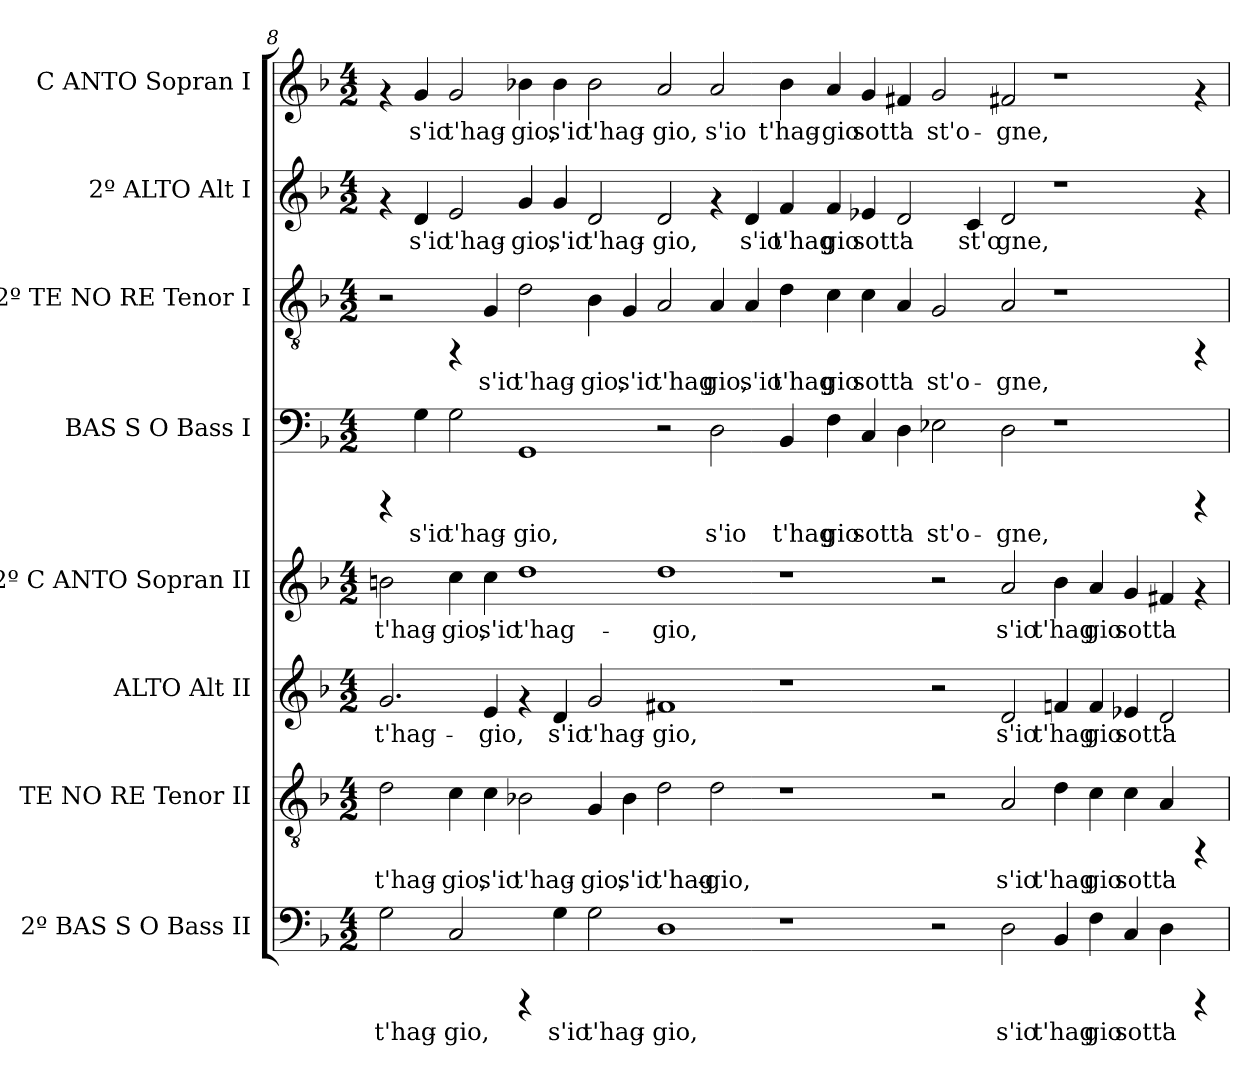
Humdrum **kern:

**kern	**text	**kern	**text	**kern	**text	**kern	**text	**kern	**text	**kern	**text	**kern	**text	**kern	**text
*part8	*part8	*part7	*part7	*part6	*part6	*part5	*part5	*part4	*part4	*part3	*part3	*part2	*part2	*part1	*part1
*staff8	*staff8	*staff7	*staff7	*staff6	*staff6	*staff5	*staff5	*staff4	*staff4	*staff3	*staff3	*staff2	*staff2	*staff1	*staff1
*I"2º BAS S O  Bass II	*	*I"TE NO RE  Tenor II	*	*I"ALTO  Alt II	*	*I"2º C ANTO  Sopran II	*	*I"BAS S O  Bass I	*	*I"2º TE NO RE  Tenor I	*	*I"2º ALTO  Alt I	*	*I"C ANTO  Sopran I	*
*I'B.II	*	*I'T.II	*	*I'A.II	*	*I'S.II	*	*I'B.I	*	*I'T.I	*	*I'A.I	*	*I'S.I	*
!!LO:PB:g=z
*clefF4	*	*clefGv2	*	*clefG2	*	*clefG2	*	*clefF4	*	*clefGv2	*	*clefG2	*	*clefG2	*
*k[b-]	*	*k[b-]	*	*k[b-]	*	*k[b-]	*	*k[b-]	*	*k[b-]	*	*k[b-]	*	*k[b-]	*
*F:	*	*F:	*	*F:	*	*F:	*	*F:	*	*F:	*	*F:	*	*F:	*
*M4/2	*	*M4/2	*	*M4/2	*	*M4/2	*	*M4/2	*	*M4/2	*	*M4/2	*	*M4/2	*
=8	=8	=8	=8	=8	=8	=8	=8	=8	=8	=8	=8	=8	=8	=8	=8
!	!LO:LY:b:cj	!	!LO:LY:b:cj	!	!LO:LY:b:cj	!	!LO:LY:b:cj	!	!	!	!	!	!	!	!
2G\	t'hag-	2d\	t'hag-	2.g/	t'hag-	2bn\	t'hag-	4rCCC	.	2r	.	4rf	.	4rf	.
!	!	!	!	!	!	!	!	!	!LO:LY:b:cj	!	!	!	!LO:LY:b:cj	!	!LO:LY:b:cj
.	.	.	.	.	.	.	.	4G\	s'io	.	.	4d/	s'io	4g/	s'io
!	!LO:LY:b:cj	!	!LO:LY:b:cj	!	!	!	!LO:LY:b:cj	!	!LO:LY:b:cj	!	!	!	!LO:LY:b:cj	!	!LO:LY:b:cj
2C/	-gio,	4c\	-gio,	.	.	4cc\	-gio,	2G\	t'hag-	4rFF	.	2e/	t'hag-	2g/	t'hag-
!	!	!	!LO:LY:b:cj	!	!LO:LY:b:cj	!	!LO:LY:b:cj	!	!	!	!LO:LY:b:cj	!	!	!	!
.	.	4c\	s'io	4e/	-gio,	4cc\	s'io	.	.	4G/	s'io	.	.	.	.
!	!	!	!LO:LY:b:cj	!	!	!	!LO:LY:b:cj	!	!LO:LY:b:cj	!	!LO:LY:b:cj	!	!LO:LY:b:cj	!	!LO:LY:b:cj
4rCCC	.	2B-X\	t'hag-	4rf	.	1dd	t'hag-	1GG	-gio,	2d\	t'hag-	4g/	-gio,	4b-X\	-gio,
!	!LO:LY:b:cj	!	!	!	!LO:LY:b:cj	!	!	!	!	!	!	!	!LO:LY:b:cj	!	!LO:LY:b:cj
4G\	s'io	.	.	4d/	s'io	.	.	.	.	.	.	4g/	s'io	4b-\	s'io
!	!LO:LY:b:cj	!	!LO:LY:b:cj	!	!LO:LY:b:cj	!	!	!	!	!	!LO:LY:b:cj	!	!LO:LY:b:cj	!	!LO:LY:b:cj
2G\	t'hag-	4G/	-gio,	2g/	t'hag-	.	.	.	.	4B-\	-gio,	2d/	t'hag-	2b-\	t'hag-
!	!	!	!LO:LY:b:cj	!	!	!	!	!	!	!	!LO:LY:b:cj	!	!	!	!
.	.	4B-\	s'io	.	.	.	.	.	.	4G/	s'io	.	.	.	.
!	!LO:LY:b:cj	!	!LO:LY:b:cj	!	!LO:LY:b:cj	!	!LO:LY:b:cj	!	!	!	!LO:LY:b:cj	!	!LO:LY:b:cj	!	!LO:LY:b:cj
1D	-gio,	2d\	t'hag-	1f#X	-gio,	1dd	-gio,	2r	.	2A/	t'hag-	2d/	-gio,	2a/	-gio,
!	!	!	!LO:LY:b:cj	!	!	!	!	!	!LO:LY:b:cj	!	!LO:LY:b:cj	!	!	!	!LO:LY:b:cj
.	.	2d\	-gio,	.	.	.	.	2D\	s'io	4A/	-gio,	4rf	.	2a/	s'io
!	!	!	!	!	!	!	!	!	!	!	!LO:LY:b:cj	!	!LO:LY:b:cj	!	!
.	.	.	.	.	.	.	.	.	.	4A/	s'io	4d/	s'io	.	.
!	!	!	!	!	!	!	!	!	!LO:LY:b:cj	!	!LO:LY:b:cj	!	!LO:LY:b:cj	!	!LO:LY:b:cj
1r	.	1r	.	1r	.	1r	.	4BB-/	t'hag-	4d\	t'hag-	4f/	t'hag-	4b-\	t'hag-
!	!	!	!	!	!	!	!	!	!LO:LY:b:cj	!	!LO:LY:b:cj	!	!LO:LY:b:cj	!	!LO:LY:b:cj
.	.	.	.	.	.	.	.	4F\	-gio	4c\	-gio	4f/	-gio	4a/	-gio
!	!	!	!	!	!	!	!	!	!LO:LY:b:cj	!	!LO:LY:b:cj	!	!LO:LY:b:cj	!	!LO:LY:b:cj
.	.	.	.	.	.	.	.	4C/	sott'	4c\	sott'	4e-X/	sott'	4g/	sott'
!	!	!	!	!	!	!	!	!	!LO:LY:b:cj	!	!LO:LY:b:cj	!	!LO:LY:b:cj	!	!LO:LY:b:cj
.	.	.	.	.	.	.	.	4D\	a	4A/	a	2d/	a	4f#X/	a
!	!	!	!	!	!	!	!	!	!LO:LY:b:cj	!	!LO:LY:b:cj	!	!	!	!LO:LY:b:cj
2r	.	2r	.	2r	.	2r	.	2E-X\	st'o-	2G/	st'o-	.	.	2g/	st'o-
!	!	!	!	!	!	!	!	!	!	!	!	!	!LO:LY:b:cj	!	!
.	.	.	.	.	.	.	.	.	.	.	.	4c/	st'o-	.	.
!	!LO:LY:b:cj	!	!LO:LY:b:cj	!	!LO:LY:b:cj	!	!LO:LY:b:cj	!	!LO:LY:b:cj	!	!LO:LY:b:cj	!	!LO:LY:b:cj	!	!LO:LY:b:cj
2D\	s'io	2A/	s'io	2d/	s'io	2a/	s'io	2D\	-gne,	2A/	-gne,	2d/	-gne,	2f#X/	-gne,
!	!LO:LY:b:cj	!	!LO:LY:b:cj	!	!LO:LY:b:cj	!	!LO:LY:b:cj	!	!	!	!	!	!	!	!
4BB-/	t'hag-	4d\	t'hag-	4fn/	t'hag-	4b\	t'hag-	1r	.	1r	.	1r	.	1r	.
!	!LO:LY:b:cj	!	!LO:LY:b:cj	!	!LO:LY:b:cj	!	!LO:LY:b:cj	!	!	!	!	!	!	!	!
4F\	-gio	4c\	-gio	4f/	-gio	4a/	-gio	.	.	.	.	.	.	.	.
!	!LO:LY:b:cj	!	!LO:LY:b:cj	!	!LO:LY:b:cj	!	!LO:LY:b:cj	!	!	!	!	!	!	!	!
4C/	sott'	4c\	sott'	4e-X/	sott'	4g/	sott'	.	.	.	.	.	.	.	.
!	!LO:LY:b:cj	!	!LO:LY:b:cj	!	!LO:LY:b:cj	!	!LO:LY:b:cj	!	!	!	!	!	!	!	!
4D\	a	4A/	a	2d/	a	4f#X/	a	.	.	.	.	.	.	.	.
4rCCC	.	4rFF	.	.	.	4rf	.	4rCCC	.	4rFF	.	4rf	.	4rf	.
=	=	=	=	=	=	=	=	=	=	=	=	=	=	=	=
*-	*-	*-	*-	*-	*-	*-	*-	*-	*-	*-	*-	*-	*-	*-	*-
